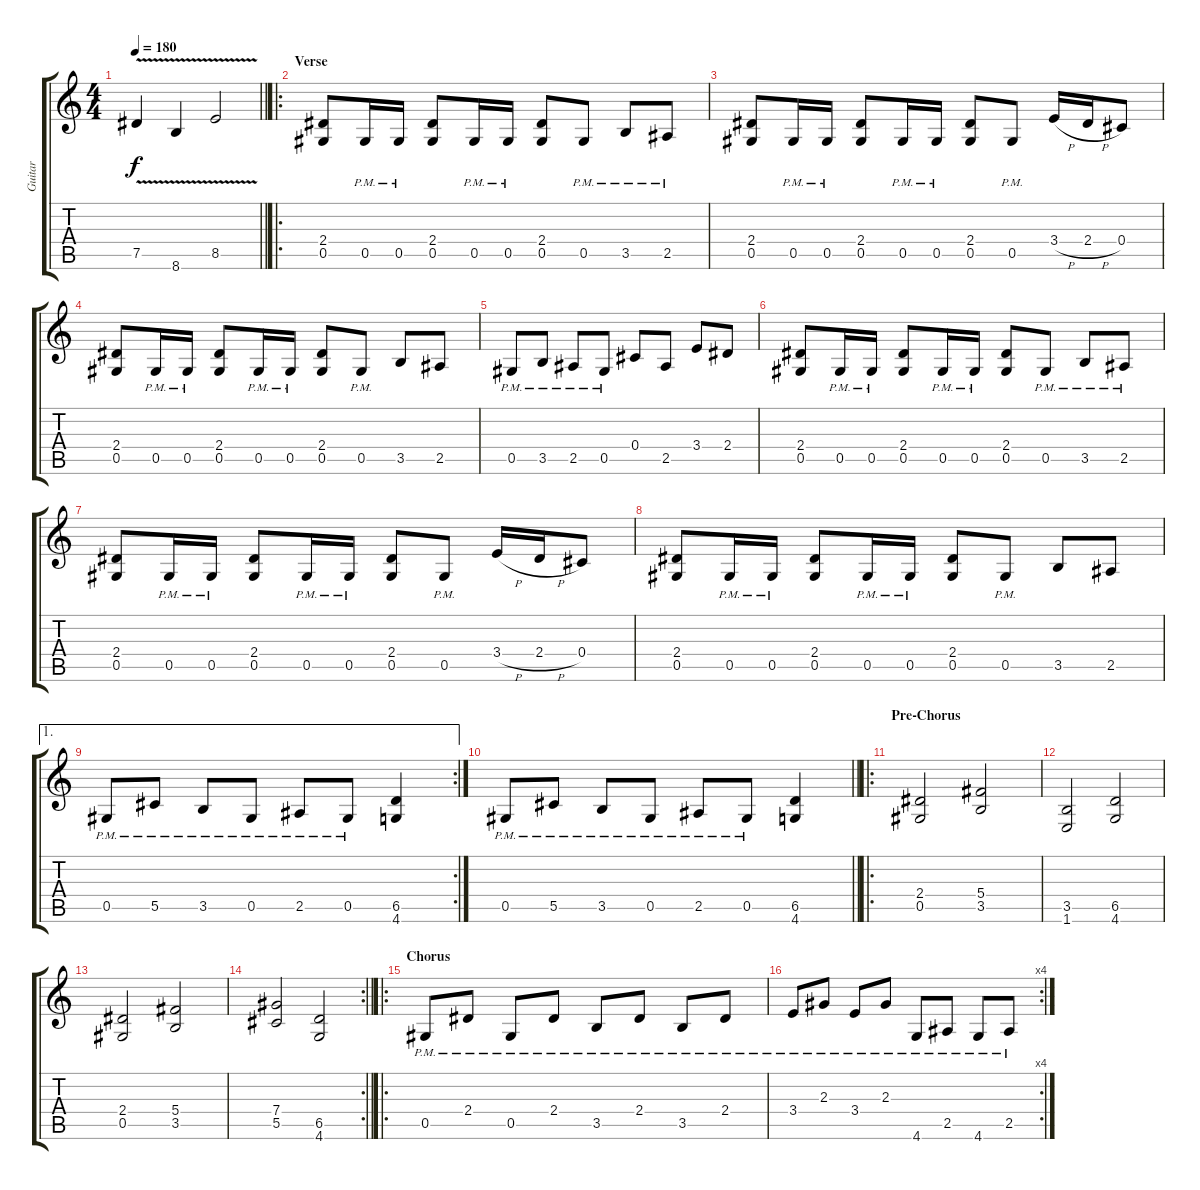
\track ("Guitar" "Guitar") {instrument distortionguitar}
\staff {score tabs}
\tuning (Eb4 Bb3 Gb3 Db3 Ab2 Eb2) {hide}
\ts (4 4)
\tempo 180
\clef g2
\barLineRight lightlight
\ks c
7.5{v}.4{dy f} 8.6{v}.4 8.5{v}.2 |
\ro
\section ("" "Verse")
(2.4 0.5).8 0.5{pm}.16 0.5{pm}.16 (2.4 0.5).8 0.5{pm}.16 0.5{pm}.16 (2.4 0.5).8 0.5{pm}.8 3.5{pm}.8 2.5{pm}.8 |
(2.4 0.5).8 0.5{pm}.16 0.5{pm}.16 (2.4 0.5).8 0.5{pm}.16 0.5{pm}.16 (2.4 0.5).8 0.5{pm}.8 3.4{h}.16 2.4{h}.16 0.4.8 |
(2.4 0.5).8 0.5{pm}.16 0.5{pm}.16 (2.4 0.5).8 0.5{pm}.16 0.5{pm}.16 (2.4 0.5).8 0.5{pm}.8 3.5.8 2.5.8 |
0.5{pm}.8 3.5{pm}.8 2.5{pm}.8 0.5{pm}.8 0.4.8 2.5.8 3.4.8 2.4.8 |
(2.4 0.5).8 0.5{pm}.16 0.5{pm}.16 (2.4 0.5).8 0.5{pm}.16 0.5{pm}.16 (2.4 0.5).8 0.5{pm}.8 3.5{pm}.8 2.5{pm}.8 |
(2.4 0.5).8 0.5{pm}.16 0.5{pm}.16 (2.4 0.5).8 0.5{pm}.16 0.5{pm}.16 (2.4 0.5).8 0.5{pm}.8 3.4{h}.16 2.4{h}.16 0.4.8 |
(2.4 0.5).8 0.5{pm}.16 0.5{pm}.16 (2.4 0.5).8 0.5{pm}.16 0.5{pm}.16 (2.4 0.5).8 0.5{pm}.8 3.5.8 2.5.8 |
\ae 1
\rc 2
0.5{pm}.8 5.5{pm}.8 3.5{pm}.8 0.5{pm}.8 2.5{pm}.8 0.5{pm}.8 (6.5 4.6).4 |
\barLineRight lightlight
0.5{pm}.8 5.5{pm}.8 3.5{pm}.8 0.5{pm}.8 2.5{pm}.8 0.5{pm}.8 (6.5 4.6).4 |
\ro
\section ("" "Pre-Chorus")
(2.4 0.5).2 (5.4 3.5).2 |
(3.5 1.6).2 (6.5 4.6).2 |
(2.4 0.5).2 (5.4 3.5).2 |
\rc 2
\barLineRight lightlight
(7.4 5.5).2 (6.5 4.6).2 |
\ro
\section ("" "Chorus")
0.5{pm}.8 2.4{pm}.8 0.5{pm}.8 2.4{pm}.8 3.5{pm}.8 2.4{pm}.8 3.5{pm}.8 2.4{pm}.8 |
\rc 4
3.4{pm}.8 2.3{pm}.8 3.4{pm}.8 2.3{pm}.8 4.6{pm}.8 2.5{pm}.8 4.6{pm}.8 2.5{pm}.8
